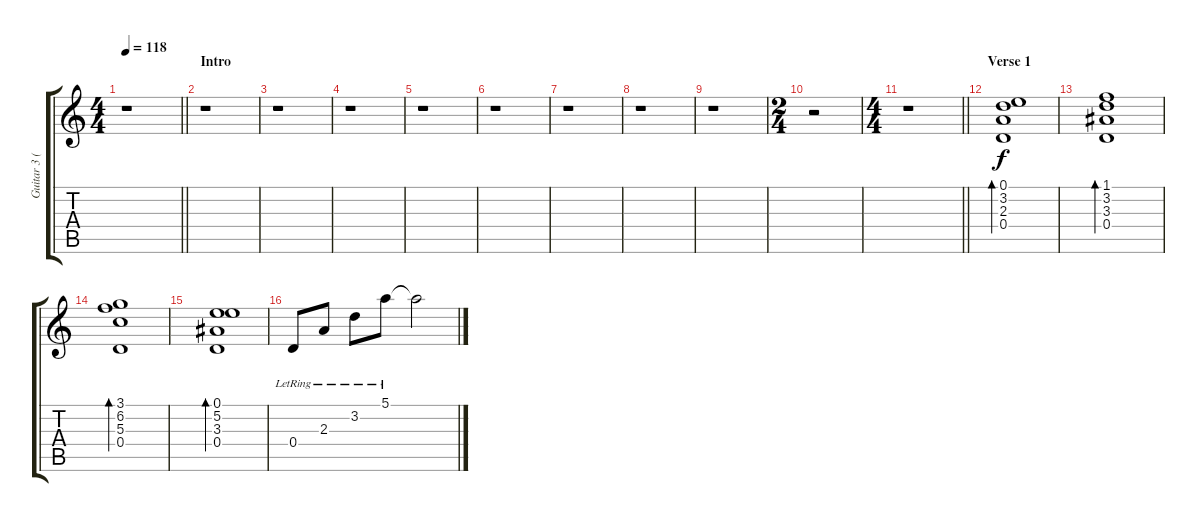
\track ("Guitar 3 (C. Degarmo)" "Guitar 3 (") {instrument electricguitarclean}
\staff {score tabs}
\tuning (E4 B3 G3 D3 A2 E2) {hide}
\ts (4 4)
\tempo 118
\clef g2
\barLineRight lightlight
\ks c
r.1{dy f instrument electricguitarclean} |
\section ("" "Intro")
r.1 |
r.1 |
r.1 |
r.1 |
r.1 |
r.1 |
r.1 |
r.1 |
\ts (2 4)
r.2 |
\ts (4 4)
\barLineRight lightlight
r.1 |
\section ("" "Verse 1")
(0.1 3.2 2.3 0.4).1{bd 240} |
(1.1 3.2 3.3 0.4).1{bd 240} |
(3.1 6.2 5.3 0.4).1{bd 240} |
(0.1 5.2 3.3 0.4).1{bd 240} |
0.4{lr}.8 2.3{lr}.8 3.2{lr}.8 5.1{lr}.8 5.1{t}.2
